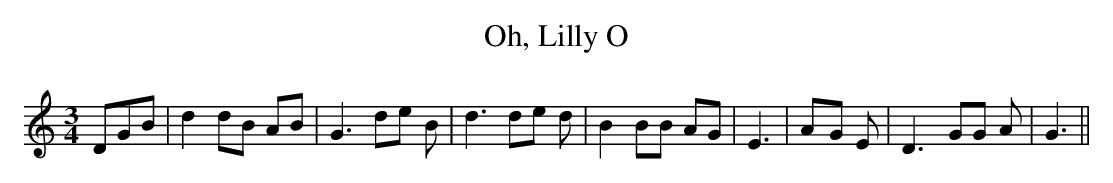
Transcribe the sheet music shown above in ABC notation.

X:1
T:Oh, Lilly O
M:3/4
L:1/8
K:C
 DGB| d2 dB AB| G3 de B| d3 de d| B2 BB AG| E3|A-G E| D3- GG A| G3||\
